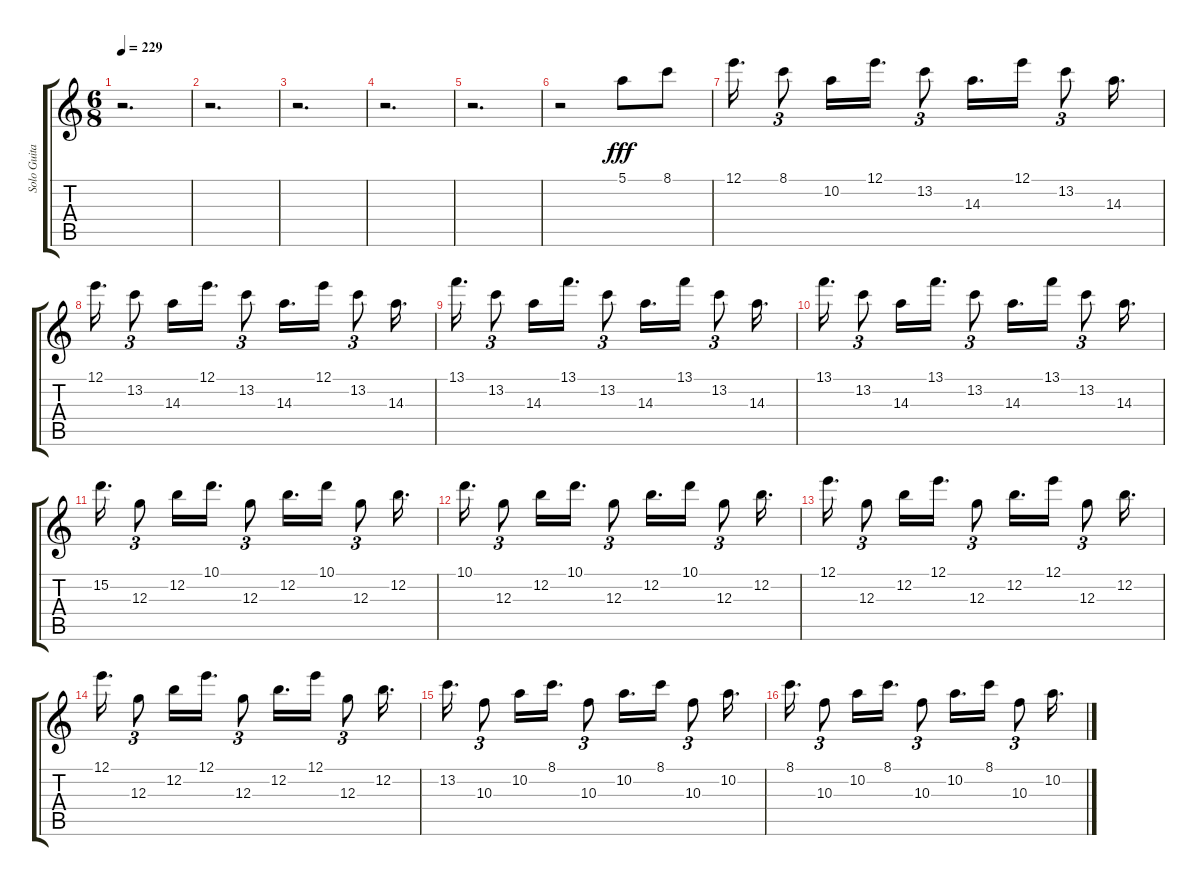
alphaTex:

\track ("Solo Guitar1" "Solo Guita") {instrument overdrivenguitar}
\staff {score tabs}
\tuning (E4 B3 G3 D3 A2 E2) {hide}
\ts (6 8)
\tempo 229
\clef g2
\ks c
r.2{d dy fff} |
r.2{d} |
r.2{d} |
r.2{d} |
r.2{d} |
r.2 5.1.8 8.1.8 |
12.1.16{d} 8.1.8{tu (3 2)} 10.2.16 12.1.16{d} 13.2.8{tu (3 2)} 14.3.16{d} 12.1.16 13.2.8{tu (3 2)} 14.3.16{d} |
12.1.16{d} 13.2.8{tu (3 2)} 14.3.16 12.1.16{d} 13.2.8{tu (3 2)} 14.3.16{d} 12.1.16 13.2.8{tu (3 2)} 14.3.16{d} |
13.1.16{d} 13.2.8{tu (3 2)} 14.3.16 13.1.16{d} 13.2.8{tu (3 2)} 14.3.16{d} 13.1.16 13.2.8{tu (3 2)} 14.3.16{d} |
13.1.16{d} 13.2.8{tu (3 2)} 14.3.16 13.1.16{d} 13.2.8{tu (3 2)} 14.3.16{d} 13.1.16 13.2.8{tu (3 2)} 14.3.16{d} |
15.2.16{d} 12.3.8{tu (3 2)} 12.2.16 10.1.16{d} 12.3.8{tu (3 2)} 12.2.16{d} 10.1.16 12.3.8{tu (3 2)} 12.2.16{d} |
10.1.16{d} 12.3.8{tu (3 2)} 12.2.16 10.1.16{d} 12.3.8{tu (3 2)} 12.2.16{d} 10.1.16 12.3.8{tu (3 2)} 12.2.16{d} |
12.1.16{d} 12.3.8{tu (3 2)} 12.2.16 12.1.16{d} 12.3.8{tu (3 2)} 12.2.16{d} 12.1.16 12.3.8{tu (3 2)} 12.2.16{d} |
12.1.16{d} 12.3.8{tu (3 2)} 12.2.16 12.1.16{d} 12.3.8{tu (3 2)} 12.2.16{d} 12.1.16 12.3.8{tu (3 2)} 12.2.16{d} |
13.2.16{d} 10.3.8{tu (3 2)} 10.2.16 8.1.16{d} 10.3.8{tu (3 2)} 10.2.16{d} 8.1.16 10.3.8{tu (3 2)} 10.2.16{d} |
8.1.16{d} 10.3.8{tu (3 2)} 10.2.16 8.1.16{d} 10.3.8{tu (3 2)} 10.2.16{d} 8.1.16 10.3.8{tu (3 2)} 10.2.16{d}
